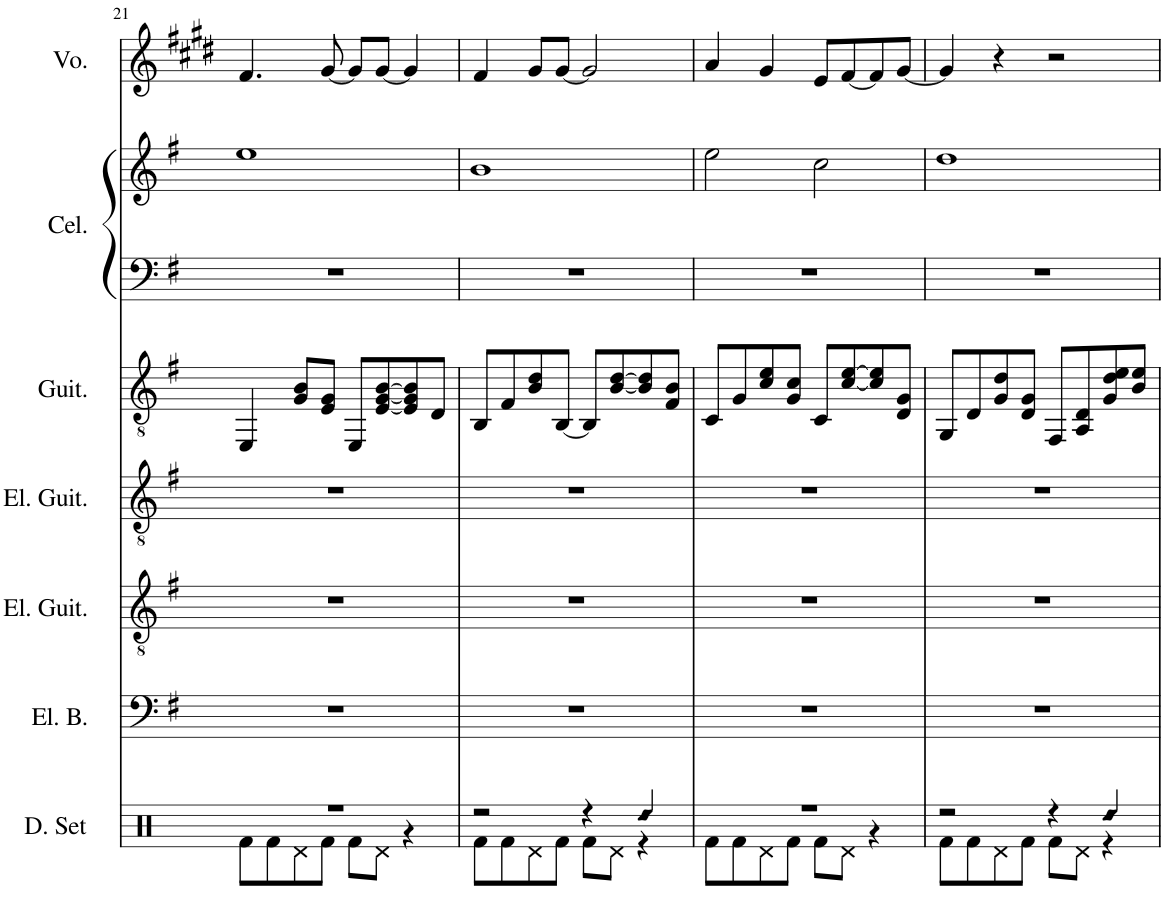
**kern	**kern	**kern	**kern	**kern	**kern	**kern	**kern
*part7	*part6	*part5	*part4	*part3	*part2	*part2	*part1
*staff8	*staff7	*staff6	*staff5	*staff4	*staff3	*staff2	*staff1
*I"Drumset	*I"Electric Bass	*I"Electric Guitar	*I"Electric Guitar	*I"Acoustic Guitar	*I"Celesta	*	*I"Voice
*I'D. Set	*I'El. B.	*I'El. Guit.	*I'El. Guit.	*I'Guit.	*I'Cel.	*	*I'Vo.
!!LO:PB:g=z
*clefX	*clefF4	*clefGv2	*clefGv2	*clefGv2	*clefF4	*clefG2	*clefG2
*	*Trd7c12	*	*	*	*Trd-7c-12	*Trd-7c-12	*Trd-1c-3
*k[]	*k[f#]	*k[f#]	*k[f#]	*k[f#]	*k[f#]	*k[f#]	*k[f#c#g#d#]
*M4/4	*M4/4	*M4/4	*M4/4	*M4/4	*M4/4	*M4/4	*M4/4
=21	=21	=21	=21	=21	=21	=21	=21
*^	*	*	*	*	*	*	*
1r	8Rf\L	1r	1r	1r	4EE/	1r	1ee	4.f#/
.	8Rf\	.	.	.	.	.	.	.
.	8Rd\	.	.	.	8G/ 8B/L	.	.	.
.	8Rf\J	.	.	.	8E/ 8G/J	.	.	[8g#/
.	8Rf\L	.	.	.	8EE/L	.	.	8g#/L]
.	8Rd\J	.	.	.	[8E/ [8G/ [8B/	.	.	[8g#/J
.	4r	.	.	.	8E/] 8G/] 8B/]	.	.	4g#/]
.	.	.	.	.	8D/J	.	.	.
=22	=22	=22	=22	=22	=22	=22	=22	=22
2r	8Rf\L	1r	1r	1r	8BB/L	1r	1b	4f#/
.	8Rf\	.	.	.	8F#/	.	.	.
.	8Rd\	.	.	.	8B/ 8d/	.	.	8g#/L
.	8Rf\J	.	.	.	[8BB/J	.	.	[8g#/J
4r	8Rf\L	.	.	.	8BB/L]	.	.	2g#/]
.	8Rd\J	.	.	.	[8B/ [8d/	.	.	.
!LO:N:head=diamond	!	!	!	!	!	!	!	!
4Rdd/	4r	.	.	.	8B/] 8d/]	.	.	.
.	.	.	.	.	8F#/ 8B/J	.	.	.
=23	=23	=23	=23	=23	=23	=23	=23	=23
1r	8Rf\L	1r	1r	1r	8C/L	1r	2ee\	4a/
.	8Rf\	.	.	.	8G/	.	.	.
.	8Rd\	.	.	.	8c/ 8e/	.	.	4g#/
.	8Rf\J	.	.	.	8G/ 8c/J	.	.	.
.	8Rf\L	.	.	.	8C/L	.	2cc\	8e/L
.	8Rd\J	.	.	.	[8c/ [8e/	.	.	[8f#/
.	4r	.	.	.	8c/] 8e/]	.	.	8f#/]
.	.	.	.	.	8D/ 8G/J	.	.	[8g#/J
=24	=24	=24	=24	=24	=24	=24	=24	=24
2r	8Rf\L	1r	1r	1r	8GG/L	1r	1dd	4g#/]
.	8Rf\	.	.	.	8D/	.	.	.
.	8Rd\	.	.	.	8G/ 8d/	.	.	4r
.	8Rf\J	.	.	.	8D/ 8G/J	.	.	.
4r	8Rf\L	.	.	.	8FF#/L	.	.	2r
.	8Rd\J	.	.	.	8AA/ 8D/	.	.	.
!LO:N:head=diamond	!	!	!	!	!	!	!	!
4Rdd/	4r	.	.	.	8G/ 8d/ 8e/	.	.	.
.	.	.	.	.	8B/ 8e/J	.	.	.
*v	*v	*	*	*	*	*	*	*
=	=	=	=	=	=	=	=
*-	*-	*-	*-	*-	*-	*-	*-
